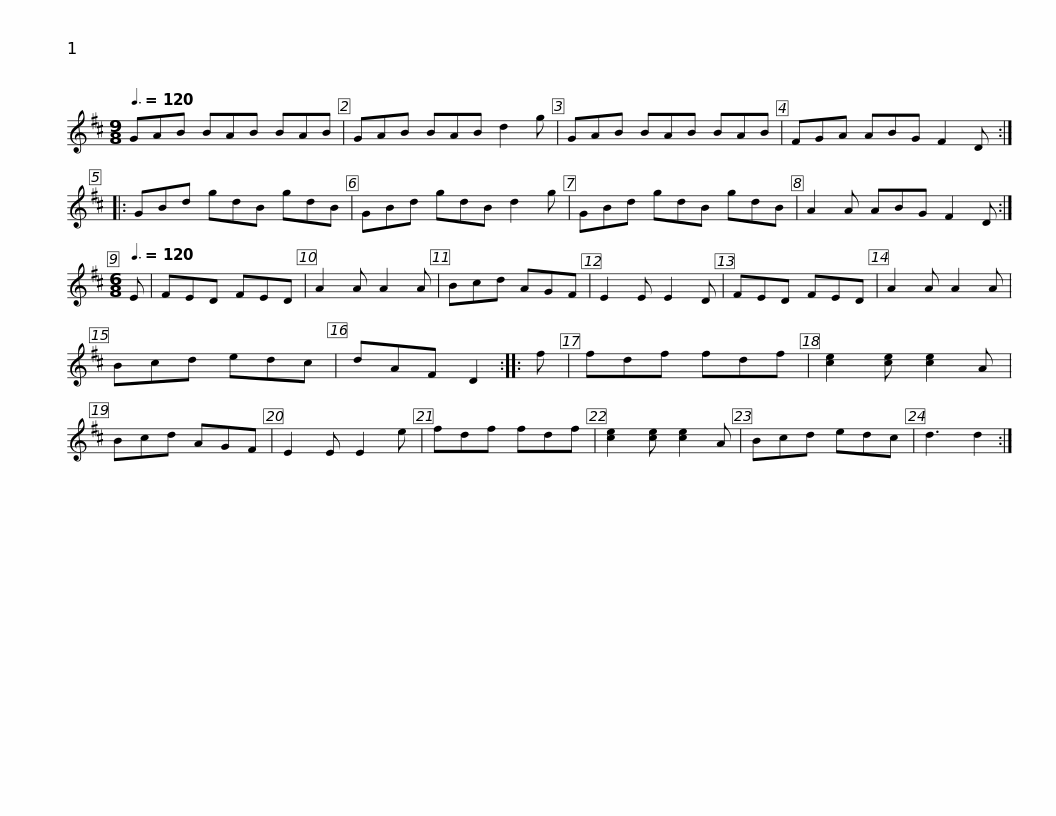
X:1
L:1/8
Q:3/8=120
M:9/8
I:linebreak $
K:D
V:1 treble
V:1
 GAB BAB BAB | GAB BAB d2 g | GAB BAB BAB | FGA ABG F2 D :: GBd gdB gdB |$ %5
 GBd gdB d2 g | GBd gdB gdB | A2 A ABG F2 D :|[M:6/8][Q:3/8=120] E | FED FED | %10
 A2 A A2 A | Bcd AGF |$ E2 E E2 D | FED FED | A2 A A2 A | %15
 Bcd edc | dAF D2 :: f | fdf fdf | [ce]2 [ce] [ce]2 A |$ %20
 Bcd AGF | E2 E E2 e | fdf fdf | [ce]2 [ce] [ce]2 A | Bcd edc | %25
 d3 d2 :| %26
